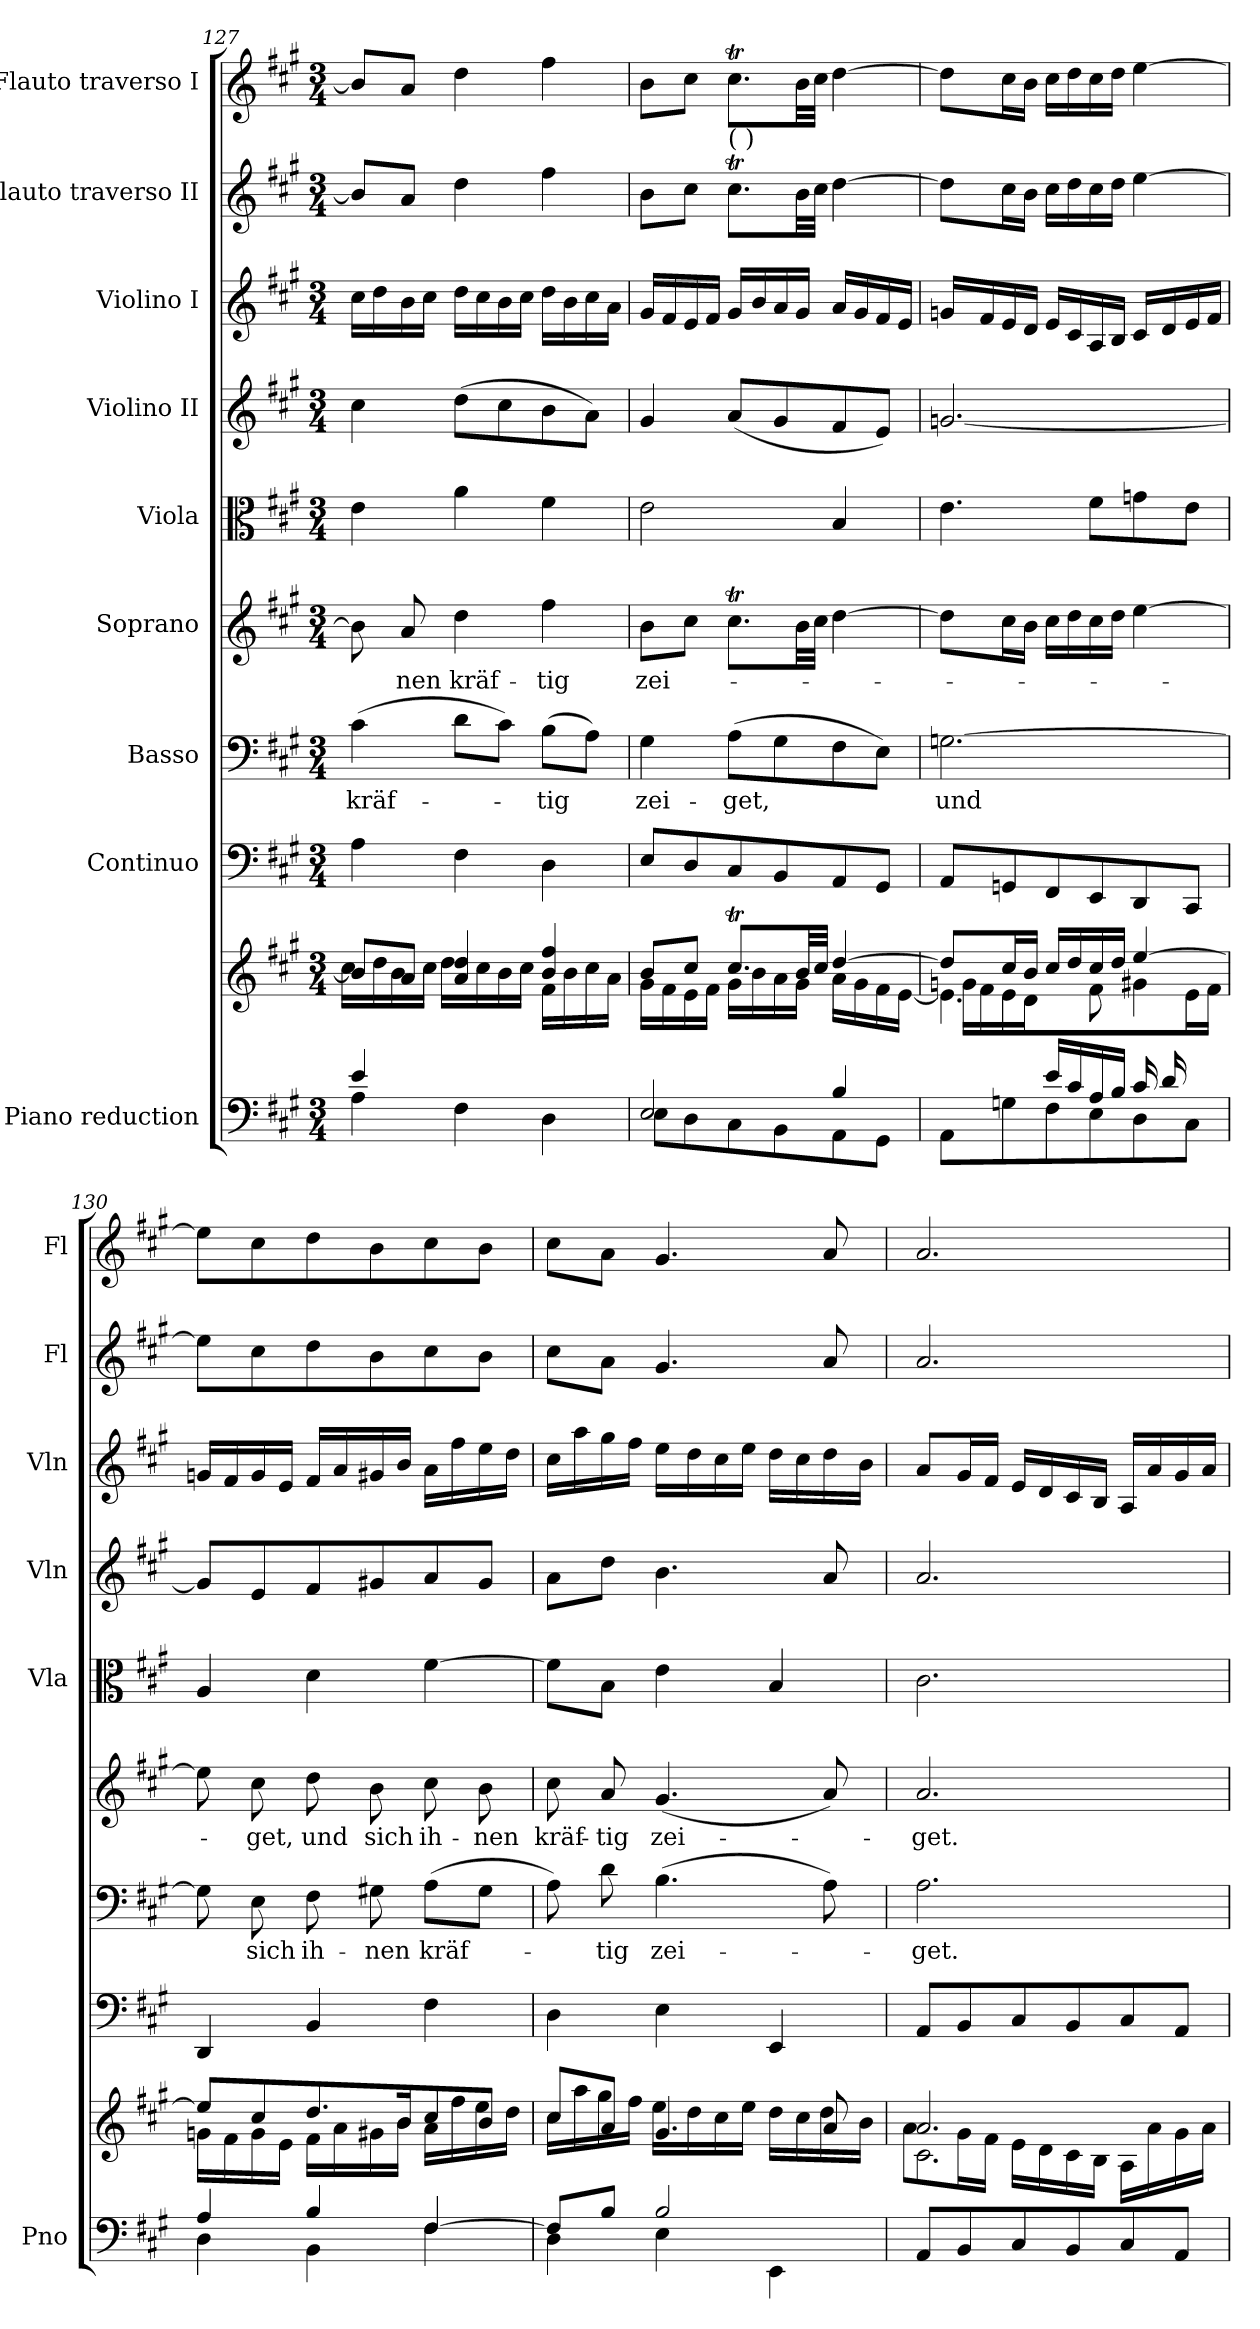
**kern	**kern	**kern	**kern	**text	**kern	**text	**kern	**kern	**kern	**kern	**kern
*part9	*part9	*part8	*part7	*part7	*part6	*part6	*part5	*part4	*part3	*part2	*part1
*staff10	*staff9	*staff8	*staff7	*staff7	*staff6	*staff6	*staff5	*staff4	*staff3	*staff2	*staff1
*I"Piano reduction	*	*I"Continuo	*I"Basso	*	*I"Soprano	*	*I"Viola	*I"Violino II	*I"Violino I	*I"Flauto traverso II	*I"Flauto traverso I
*I'Pno	*	*	*	*	*	*	*I'Vla	*I'Vln	*I'Vln	*I'Fl	*I'Fl
*clefF4	*clefG2	*clefF4	*clefF4	*	*clefG2	*	*clefC3	*clefG2	*clefG2	*clefG2	*clefG2
*k[f#c#g#]	*k[f#c#g#]	*k[f#c#g#]	*k[f#c#g#]	*	*k[f#c#g#]	*	*k[f#c#g#]	*k[f#c#g#]	*k[f#c#g#]	*k[f#c#g#]	*k[f#c#g#]
*M3/4	*M3/4	*M3/4	*M3/4	*	*M3/4	*	*M3/4	*M3/4	*M3/4	*M3/4	*M3/4
=127	=127	=127	=127	=127	=127	=127	=127	=127	=127	=127	=127
*^	*^	*	*	*	*	*	*	*	*	*	*
!	!	!	!	!	!	!LO:LY:b	!	!	!	!	!	!	!
4e/	4A\	8b/L]	16cc#\LL	4A\	(>4c#\	kräf-	8b\]	.	4e\	4cc#\	16cc#\LL	8b/L]	8b/L]
.	.	.	16dd\	.	.	.	.	.	.	.	16dd\	.	.
!	!	!	!	!	!	!	!	!LO:LY:b	!	!	!	!	!
.	.	8a/J	16b\	.	.	.	8a/	-nen	.	.	16b\	8a/J	8a/J
.	.	.	16cc#\JJ	.	.	.	.	.	.	.	16cc#\JJ	.	.
!	!	!	!	!	!	!	!	!LO:LY:b	!	!	!	!	!
2ryy	4F#\	4a/ 4dd/	16dd\LL	4F#\	8d\L	.	4dd\	kräf-	4a\	(>8dd\L	16dd\LL	4dd\	4dd\
.	.	.	16cc#\	.	.	.	.	.	.	.	16cc#\	.	.
.	.	.	16b\	.	8c#\J)	.	.	.	.	8cc#\	16b\	.	.
.	.	.	16cc#\JJ	.	.	.	.	.	.	.	16cc#\JJ	.	.
!	!	!	!	!	!	!LO:LY:b	!	!LO:LY:b	!	!	!	!	!
.	4D\	4b/ 4ff#/	16f#\LL	4D\	(>8B\L	-tig	4ff#\	-tig	4f#\	8b\	16dd\LL	4ff#\	4ff#\
.	.	.	16b\	.	.	.	.	.	.	.	16b\	.	.
.	.	.	16cc#\	.	8A\J)	.	.	.	.	8a\J)	16cc#\	.	.
.	.	.	16a\JJ	.	.	.	.	.	.	.	16a\JJ	.	.
=128	=128	=128	=128	=128	=128	=128	=128	=128	=128	=128	=128	=128	=128
!	!	!	!	!	!	!LO:LY:b	!	!LO:LY:b	!	!	!	!	!
2E/	8E\L	8b/L	16g#\LL	8E/L	4G#\	zei-	8b\L	zei-	2e\	4g#/	16g#/LL	8b\L	8b\L
.	.	.	16f#\	.	.	.	.	.	.	.	16f#/	.	.
.	8D\	8cc#/J	16e\	8D/	.	.	8cc#\J	.	.	.	16e/	8cc#\J	8cc#\J
.	.	.	16f#\JJ	.	.	.	.	.	.	.	16f#/JJ	.	.
!	!	!	!	!	!	!	!	!	!	!	!	!LO:TX:a:t=(    )	!
!	!	!	!	!	!	!LO:LY:b	!	!	!	!	!	!	!
.	8C#\	8.cc#t/L	16g#\LL	8C#/	(>8A\L	-get,	8.cc#t\L	.	.	(<8a/L	16g#/LL	8.cc#t\L	8.cc#t\L
.	.	.	16b\	.	.	.	.	.	.	.	16b/	.	.
.	8BB\	.	16a\	8BB/	8G#\	.	.	.	.	8g#/	16a/	.	.
.	.	32b/LL	16g#\JJ	.	.	.	32b\LL	.	.	.	16g#/JJ	32b\LL	32b\LL
.	.	32cc#/JJJ	.	.	.	.	32cc#\JJJ	.	.	.	.	32cc#\JJJ	32cc#\JJJ
4B/	8AA\	[4dd/	16a\LL	8AA/	8F#\	.	[4dd\	.	4B/	8f#/	16a/LL	[4dd\	[4dd\
.	.	.	16g#\	.	.	.	.	.	.	.	16g#/	.	.
.	8GG#\J	.	16f#\	8GG#/J	8E\J)	.	.	.	.	8e/J)	16f#/	.	.
.	.	.	[16e\JJ	.	.	.	.	.	.	.	16e/JJ	.	.
!!LO:LB:g=z
=129	=129	=129	=129	=129	=129	=129	=129	=129	=129	=129	=129	=129	=129
*	*	*	*^	*	*	*	*	*	*	*	*	*	*
!	!	!	!	!	!	!	!LO:LY:b	!	!	!	!	!	!	!
4ryy	8AA\L	8dd/L]	4.e\]	16gn\LL	8AA/L	[2.Gn\	und	8dd\L]	.	4.e\	[2.gn/	16gn/LL	8dd\L]	8dd\L]
.	.	.	.	16f#\	.	.	.	.	.	.	.	16f#/	.	.
.	8Gn\	16cc#/L	.	16e\	8GGn/	.	.	16cc#\L	.	.	.	16e/	16cc#\L	16cc#\L
.	.	16b/JJ	.	16d\JJ	.	.	.	16b\JJ	.	.	.	16d/JJ	16b\JJ	16b\JJ
16e/LL	8F#\	16cc#/LL	.	4.ryy	8FF#/	.	.	16cc#\LL	.	.	.	16e/LL	16cc#\LL	16cc#\LL
16c#/	.	16dd/	.	.	.	.	.	16dd\	.	.	.	16c#/	16dd\	16dd\
16A/	8E\	16cc#/	8f#\	.	8EE/	.	.	16cc#\	.	8f#\L	.	16A/	16cc#\	16cc#\
16B/JJ	.	16dd/JJ	.	.	.	.	.	16dd\JJ	.	.	.	16B/JJ	16dd\JJ	16dd\JJ
16c#/LL	8D\	[4ee/	4g#\	.	8DD/	.	.	[4ee\	.	8gn\	.	16c#/LL	[4ee\	[4ee\
16d/	.	.	.	.	.	.	.	.	.	.	.	16d/	.	.
8ryy	8C#\J	.	.	16e\	8CC#/J	.	.	.	.	8e\J	.	16e/	.	.
.	.	.	.	16f#\JJ	.	.	.	.	.	.	.	16f#/JJ	.	.
*	*	*	*v	*v	*	*	*	*	*	*	*	*	*	*
=130	=130	=130	=130	=130	=130	=130	=130	=130	=130	=130	=130	=130	=130
4A/	4D\	8ee/L]	16gn\LL	4DD/	8G\]	.	8ee\]	.	4A/	8g/L]	16gn/LL	8ee\L]	8ee\L]
.	.	.	16f#\	.	.	.	.	.	.	.	16f#/	.	.
!	!	!	!	!	!	!LO:LY:b	!	!LO:LY:b	!	!	!	!	!
.	.	8cc#/	16g\	.	8E\	sich	8cc#\	-get,	.	8e/	16g/	8cc#\	8cc#\
.	.	.	16e\JJ	.	.	.	.	.	.	.	16e/JJ	.	.
!	!	!	!	!	!	!LO:LY:b	!	!LO:LY:b	!	!	!	!	!
4B/	4BB\	8.dd/	16f#\LL	4BB/	8F#\	ih-	8dd\	und	4d\	8f#/	16f#/LL	8dd\	8dd\
.	.	.	16a\	.	.	.	.	.	.	.	16a/	.	.
!	!	!	!	!	!	!LO:LY:b	!	!LO:LY:b	!	!	!	!	!
.	.	.	16g#X\	.	8G#X\	-nen	8b\	sich	.	8g#X/	16g#X/	8b\	8b\
.	.	16b/K	16b\JJ	.	.	.	.	.	.	.	16b/JJ	.	.
!	!	!	!	!	!	!LO:LY:b	!	!LO:LY:b	!	!	!	!	!
[4F#/	4F#\	8cc#/	16a\LL	4F#\	(>8A\L	kräf-	8cc#\	ih-	[4f#\	8a/	16a\LL	8cc#\	8cc#\
.	.	.	16ff#\	.	.	.	.	.	.	.	16ff#\	.	.
!	!	!	!	!	!	!	!	!LO:LY:b	!	!	!	!	!
.	.	8b/J	16ee\	.	8G#\J	.	8b\	-nen	.	8g#/J	16ee\	8b\J	8b\J
.	.	.	16dd\JJ	.	.	.	.	.	.	.	16dd\JJ	.	.
=131	=131	=131	=131	=131	=131	=131	=131	=131	=131	=131	=131	=131	=131
!	!	!	!	!	!	!	!	!LO:LY:b	!	!	!	!	!
8F#/L]	4D\	8cc#/L	16cc#\LL	4D\	8A\)	.	8cc#\	kräf-	8f#\L]	8a\L	16cc#\LL	8cc#\L	8cc#\L
.	.	.	16aa\	.	.	.	.	.	.	.	16aa\	.	.
!	!	!	!	!	!	!LO:LY:b	!	!LO:LY:b	!	!	!	!	!
8B/J	.	8a/J	16gg#\	.	8d\	-tig	8a/	-tig	8B\J	8dd\J	16gg#\	8a\J	8a\J
.	.	.	16ff#\JJ	.	.	.	.	.	.	.	16ff#\JJ	.	.
!	!	!	!	!	!	!LO:LY:b	!	!LO:LY:b	!	!	!	!	!
2B/	4E\	4.g#/	16ee\LL	4E\	(>4.B\	zei-	(<4.g#/	zei-	4e\	4.b\	16ee\LL	4.g#/	4.g#/
.	.	.	16dd\	.	.	.	.	.	.	.	16dd\	.	.
.	.	.	16cc#\	.	.	.	.	.	.	.	16cc#\	.	.
.	.	.	16ee\JJ	.	.	.	.	.	.	.	16ee\JJ	.	.
.	4EE\	.	16dd\LL	4EE/	.	.	.	.	4B/	.	16dd\LL	.	.
.	.	.	16cc#\	.	.	.	.	.	.	.	16cc#\	.	.
.	.	8a/	16dd\	.	8A\)	.	8a/)	.	.	8a/	16dd\	8a/	8a/
.	.	.	16b\JJ	.	.	.	.	.	.	.	16b\JJ	.	.
*v	*v	*	*	*	*	*	*	*	*	*	*	*	*
=132	=132	=132	=132	=132	=132	=132	=132	=132	=132	=132	=132	=132
*	*	*^	*	*	*	*	*	*	*	*	*	*
!	!	!	!	!	!	!LO:LY:b	!	!LO:LY:b	!	!	!	!	!
8AA/L	2.a/	8a\L	2.c#\	8AA/L	2.A\	-get.	2.a/	-get.	2.c#\	2.a/	8a/L	2.a/	2.a/
8BB/	.	16g#\L	.	8BB/	.	.	.	.	.	.	16g#/L	.	.
.	.	16f#\JJ	.	.	.	.	.	.	.	.	16f#/JJ	.	.
8C#/	.	16e\LL	.	8C#/	.	.	.	.	.	.	16e/LL	.	.
.	.	16d\	.	.	.	.	.	.	.	.	16d/	.	.
8BB/	.	16c#\	.	8BB/	.	.	.	.	.	.	16c#/	.	.
.	.	16B\JJ	.	.	.	.	.	.	.	.	16B/JJ	.	.
8C#/	.	16A\LL	.	8C#/	.	.	.	.	.	.	16A/LL	.	.
.	.	16a\	.	.	.	.	.	.	.	.	16a/	.	.
8AA/J	.	16g#\	.	8AA/J	.	.	.	.	.	.	16g#/	.	.
.	.	16a\JJ	.	.	.	.	.	.	.	.	16a/JJ	.	.
*	*v	*v	*v	*	*	*	*	*	*	*	*	*	*
=	=	=	=	=	=	=	=	=	=	=	=
*-	*-	*-	*-	*-	*-	*-	*-	*-	*-	*-	*-
